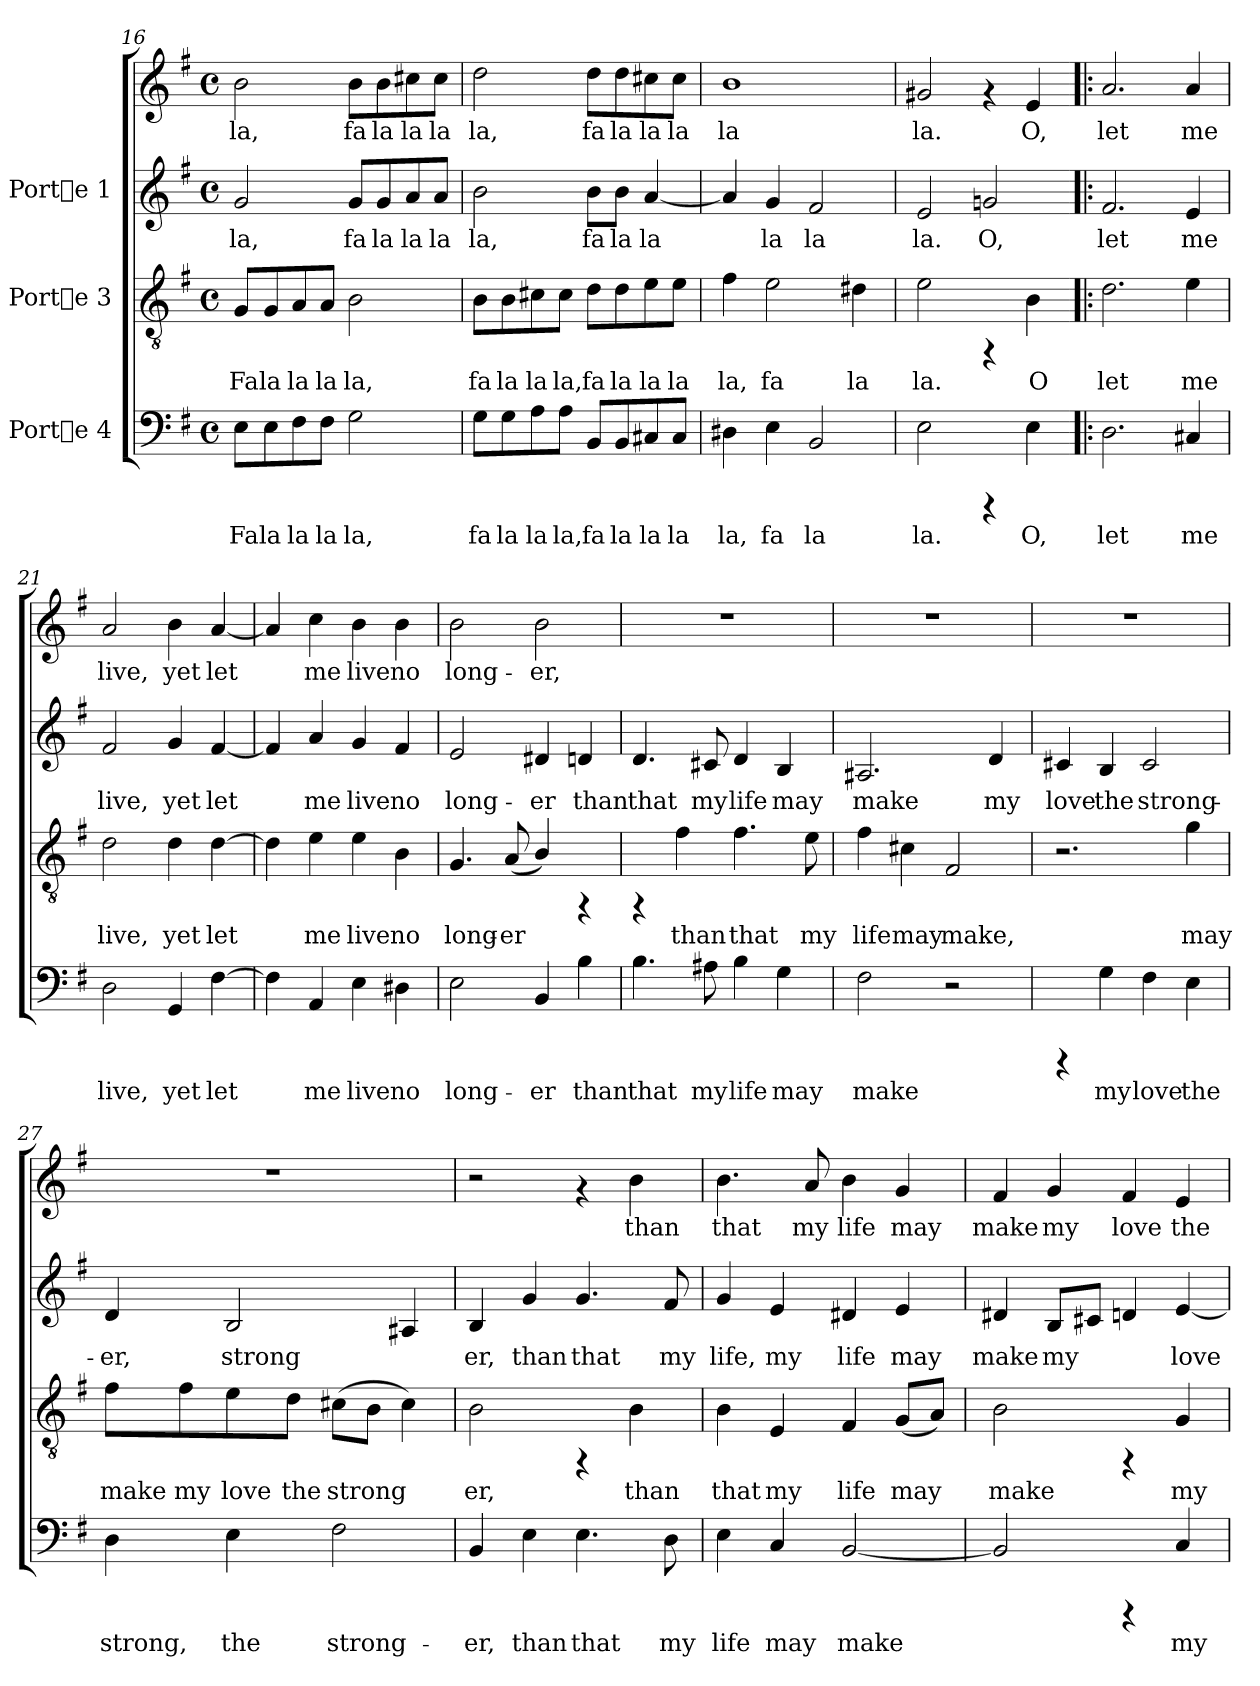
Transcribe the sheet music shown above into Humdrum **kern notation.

**kern	**text	**kern	**text	**kern	**text	**kern	**text
*part3	*part3	*part2	*part2	*part1	*part1	*part1	*part1
*staff4	*staff4	*staff3	*staff3	*staff2	*staff2	*staff1	*staff1
*I"Porte 4	*	*I"Porte 3	*	*I"Porte 1	*	*	*
!!LO:PB:g=z
*clefF4	*	*clefGv2	*	*clefG2	*	*clefG2	*
*k[f#]	*	*k[f#]	*	*k[f#]	*	*k[f#]	*
*G:	*	*G:	*	*G:	*	*G:	*
*M4/4	*	*M4/4	*	*M4/4	*	*M4/4	*
*met(c)	*	*met(c)	*	*met(c)	*	*met(c)	*
=16	=16	=16	=16	=16	=16	=16	=16
!	!LO:LY:b:cj	!	!LO:LY:b:cj	!	!LO:LY:b:cj	!	!LO:LY:b:cj
8E\L	Fa	8G/L	Fa	2g/	la,	2b\	la,
!	!LO:LY:b:cj	!	!LO:LY:b:cj	!	!	!	!
8E\	la	8G/	la	.	.	.	.
!	!LO:LY:b:cj	!	!LO:LY:b:cj	!	!	!	!
8F#\	la	8A/	la	.	.	.	.
!	!LO:LY:b:cj	!	!LO:LY:b:cj	!	!	!	!
8F#\J	la	8A/J	la	.	.	.	.
!	!LO:LY:b:cj	!	!LO:LY:b:cj	!	!LO:LY:b:cj	!	!LO:LY:b:cj
2G\	la,	2B\	la,	8g/L	fa	8b\L	fa
!	!	!	!	!	!LO:LY:b:cj	!	!LO:LY:b:cj
.	.	.	.	8g/	la	8b\	la
!	!	!	!	!	!LO:LY:b:cj	!	!LO:LY:b:cj
.	.	.	.	8a/	la	8cc#X\	la
!	!	!	!	!	!LO:LY:b:cj	!	!LO:LY:b:cj
.	.	.	.	8a/J	la	8cc#\J	la
=17	=17	=17	=17	=17	=17	=17	=17
!	!LO:LY:b:cj	!	!LO:LY:b:cj	!	!LO:LY:b:cj	!	!LO:LY:b:cj
8G\L	fa	8B\L	fa	2b\	la,	2dd\	la,
!	!LO:LY:b:cj	!	!LO:LY:b:cj	!	!	!	!
8G\	la	8B\	la	.	.	.	.
!	!LO:LY:b:cj	!	!LO:LY:b:cj	!	!	!	!
8A\	la	8c#X\	la	.	.	.	.
!	!LO:LY:b:cj	!	!LO:LY:b:cj	!	!	!	!
8A\J	la,	8c#\J	la,	.	.	.	.
!	!LO:LY:b:cj	!	!LO:LY:b:cj	!	!LO:LY:b:cj	!	!LO:LY:b:cj
8BB/L	fa	8d\L	fa	8b\L	fa	8dd\L	fa
!	!LO:LY:b:cj	!	!LO:LY:b:cj	!	!LO:LY:b:cj	!	!LO:LY:b:cj
8BB/	la	8d\	la	8b\J	la	8dd\	la
!	!LO:LY:b:cj	!	!LO:LY:b:cj	!	!LO:LY:b:cj	!	!LO:LY:b:cj
8C#X/	la	8e\	la	[<4a/	la	8cc#X\	la
!	!LO:LY:b:cj	!	!LO:LY:b:cj	!	!	!	!LO:LY:b:cj
8C#/J	la	8e\J	la	.	.	8cc#\J	la
=18	=18	=18	=18	=18	=18	=18	=18
!	!LO:LY:b:cj	!	!LO:LY:b:cj	!	!LO:LY:b:cj	!	!LO:LY:b:cj
4D#X\	la,	4f#\	la,	4a/]	.	1b	la
!	!LO:LY:b:cj	!	!LO:LY:b:cj	!	!LO:LY:b:cj	!	!
4E\	fa	2e\	fa	4g/	la	.	.
!	!LO:LY:b:cj	!	!	!	!LO:LY:b:cj	!	!
2BB/	la	.	.	2f#/	la	.	.
!	!	!	!LO:LY:b:cj	!	!	!	!
.	.	4d#X\	la	.	.	.	.
=19	=19	=19	=19	=19	=19	=19	=19
!	!LO:LY:b:cj	!	!LO:LY:b:cj	!	!LO:LY:b:cj	!	!LO:LY:b:cj
2E\	la.	2e\	la.	2e/	la.	2g#X/	la.
!	!	!	!	!	!LO:LY:b:cj	!	!
4rCCC	.	4rFF	.	2gn/	O,	4rf	.
!	!LO:LY:b:cj	!	!LO:LY:b:cj	!	!	!	!LO:LY:b:cj
4E\	O,	4B\	O	.	.	4e/	O,
=20!|:	=20!|:	=20!|:	=20!|:	=20!|:	=20!|:	=20!|:	=20!|:
!	!LO:LY:b:cj	!	!LO:LY:b:cj	!	!LO:LY:b:cj	!	!LO:LY:b:cj
2.D\	let	2.d\	let	2.f#/	let	2.a/	let
!	!LO:LY:b:cj	!	!LO:LY:b:cj	!	!LO:LY:b:cj	!	!LO:LY:b:cj
4C#X/	me	4e\	me	4e/	me	4a/	me
!!LO:LB:g=z
=21	=21	=21	=21	=21	=21	=21	=21
!	!LO:LY:b:cj	!	!LO:LY:b:cj	!	!LO:LY:b:cj	!	!LO:LY:b:cj
2D\	live,	2d\	live,	2f#/	live,	2a/	live,
!	!LO:LY:b:cj	!	!LO:LY:b:cj	!	!LO:LY:b:cj	!	!LO:LY:b:cj
4GG/	yet	4d\	yet	4g/	yet	4b\	yet
!	!LO:LY:b:cj	!	!LO:LY:b:cj	!	!LO:LY:b:cj	!	!LO:LY:b:cj
[>4F#\	let	[>4d\	let	[<4f#/	let	[<4a/	let
=22	=22	=22	=22	=22	=22	=22	=22
!	!LO:LY:b:cj	!	!LO:LY:b:cj	!	!LO:LY:b:cj	!	!LO:LY:b:cj
4F#\]	.	4d\]	.	4f#/]	.	4a/]	.
!	!LO:LY:b:cj	!	!LO:LY:b:cj	!	!LO:LY:b:cj	!	!LO:LY:b:cj
4AA/	me	4e\	me	4a/	me	4cc\	me
!	!LO:LY:b:cj	!	!LO:LY:b:cj	!	!LO:LY:b:cj	!	!LO:LY:b:cj
4E\	live	4e\	live	4g/	live	4b\	live
!	!LO:LY:b:cj	!	!LO:LY:b:cj	!	!LO:LY:b:cj	!	!LO:LY:b:cj
4D#X\	no	4B\	no	4f#/	no	4b\	no
=23	=23	=23	=23	=23	=23	=23	=23
!	!LO:LY:b:cj	!	!LO:LY:b:cj	!	!LO:LY:b:cj	!	!LO:LY:b:cj
2E\	long-	4.G/	long-	2e/	long-	2b\	long-
!	!	!	!LO:LY:b:cj	!	!	!	!
.	.	(<8A/	-er	.	.	.	.
!	!LO:LY:b:cj	!	!LO:LY:b:cj	!	!LO:LY:b:cj	!	!LO:LY:b:cj
4BB/	-er	4B/)	.	4d#X/	-er	2b\	-er,
!	!LO:LY:b:cj	!	!	!	!LO:LY:b:cj	!	!
4B\	than	4rFF	.	4dn/	than	.	.
=24	=24	=24	=24	=24	=24	=24	=24
!	!LO:LY:b:cj	!	!	!	!LO:LY:b:cj	!	!
4.B\	that	4rFF	.	4.d/	that	1r	.
!	!	!	!LO:LY:b:cj	!	!	!	!
.	.	4f#\	than	.	.	.	.
!	!LO:LY:b:cj	!	!	!	!LO:LY:b:cj	!	!
8A#X\	my	.	.	8c#X/	my	.	.
!	!LO:LY:b:cj	!	!LO:LY:b:cj	!	!LO:LY:b:cj	!	!
4B\	life	4.f#\	that	4d/	life	.	.
!	!LO:LY:b:cj	!	!	!	!LO:LY:b:cj	!	!
4G\	may	.	.	4B/	may	.	.
!	!	!	!LO:LY:b:cj	!	!	!	!
.	.	8e\	my	.	.	.	.
=25	=25	=25	=25	=25	=25	=25	=25
!	!LO:LY:b:cj	!	!LO:LY:b:cj	!	!LO:LY:b:cj	!	!
2F#\	make	4f#\	life	2.A#X/	make	1r	.
!	!	!	!LO:LY:b:cj	!	!	!	!
.	.	4c#X\	may	.	.	.	.
!	!	!	!LO:LY:b:cj	!	!	!	!
2r	.	2F#/	make,	.	.	.	.
!	!	!	!	!	!LO:LY:b:cj	!	!
.	.	.	.	4d/	my	.	.
!!LO:LB:g=z
=26	=26	=26	=26	=26	=26	=26	=26
!	!	!	!	!	!LO:LY:b:cj	!	!
4rCCC	.	2.r	.	4c#X/	love	1r	.
!	!LO:LY:b:cj	!	!	!	!LO:LY:b:cj	!	!
4G\	my	.	.	4B/	the	.	.
!	!LO:LY:b:cj	!	!	!	!LO:LY:b:cj	!	!
4F#\	love	.	.	2c#/	strong-	.	.
!	!LO:LY:b:cj	!	!LO:LY:b:cj	!	!	!	!
4E\	the	4g\	may	.	.	.	.
=27	=27	=27	=27	=27	=27	=27	=27
!	!LO:LY:b:cj	!	!LO:LY:b:cj	!	!LO:LY:b:cj	!	!
4D\	strong,	8f#\L	make	4d/	-er,	1r	.
!	!	!	!LO:LY:b:cj	!	!	!	!
.	.	8f#\	my	.	.	.	.
!	!LO:LY:b:cj	!	!LO:LY:b:cj	!	!LO:LY:b:cj	!	!
4E\	the	8e\	love	2B/	strong-	.	.
!	!	!	!LO:LY:b:cj	!	!	!	!
.	.	8d\J	the	.	.	.	.
!	!LO:LY:b:cj	!	!LO:LY:b:cj	!	!	!	!
2F#\	strong-	(>8c#X\L	strong-	.	.	.	.
!	!	!	!LO:LY:b:cj	!	!	!	!
.	.	8B\J	--	.	.	.	.
!	!	!	!LO:LY:b:cj	!	!LO:LY:b:cj	!	!
.	.	4c#\)	--	4A#X/	--	.	.
=28	=28	=28	=28	=28	=28	=28	=28
!	!LO:LY:b:cj	!	!LO:LY:b:cj	!	!LO:LY:b:cj	!	!
4BB/	-er,	2B\	-er,	4B/	er,	2r	.
!	!LO:LY:b:cj	!	!	!	!LO:LY:b:cj	!	!
4E\	than	.	.	4g/	than	.	.
!	!LO:LY:b:cj	!	!	!	!LO:LY:b:cj	!	!
4.E\	that	4rFF	.	4.g/	that	4rf	.
!	!	!	!LO:LY:b:cj	!	!	!	!LO:LY:b:cj
.	.	4B\	than	.	.	4b\	-than
!	!LO:LY:b:cj	!	!	!	!LO:LY:b:cj	!	!
8D\	my	.	.	8f#/	my	.	.
=29	=29	=29	=29	=29	=29	=29	=29
!	!LO:LY:b:cj	!	!LO:LY:b:cj	!	!LO:LY:b:cj	!	!LO:LY:b:cj
4E\	life	4B\	that	4g/	life,	4.b\	that
!	!LO:LY:b:cj	!	!LO:LY:b:cj	!	!LO:LY:b:cj	!	!
4C/	may	4E/	my	4e/	my	.	.
!	!	!	!	!	!	!	!LO:LY:b:cj
.	.	.	.	.	.	8a/	my
!	!LO:LY:b:cj	!	!LO:LY:b:cj	!	!LO:LY:b:cj	!	!LO:LY:b:cj
[<2BB/	make	4F#/	life	4d#X/	life	4b\	life
!	!	!	!LO:LY:b:cj	!	!LO:LY:b:cj	!	!LO:LY:b:cj
.	.	(<8G/L	may	4e/	may	4g/	may
!	!	!	!LO:LY:b:cj	!	!	!	!
.	.	8A/J)	.	.	.	.	.
!!LO:PB:g=z
=30	=30	=30	=30	=30	=30	=30	=30
!	!LO:LY:b:cj	!	!LO:LY:b:cj	!	!LO:LY:b:cj	!	!LO:LY:b:cj
2BB/]	.	2B\	make	4d#X/	make	4f#/	make
!	!	!	!	!	!LO:LY:b:cj	!	!LO:LY:b:cj
.	.	.	.	8B/L	my	4g/	my
!	!	!	!	!	!LO:LY:b:cj	!	!
.	.	.	.	8c#X/J	.	.	.
!	!	!	!	!	!LO:LY:b:cj	!	!LO:LY:b:cj
4rCCC	.	4rFF	.	4dn/	.	4f#/	love
!	!LO:LY:b:cj	!	!LO:LY:b:cj	!	!LO:LY:b:cj	!	!LO:LY:b:cj
4C/	my	4G/	my	[<4e/	love	4e/	the
=	=	=	=	=	=	=	=
*-	*-	*-	*-	*-	*-	*-	*-
